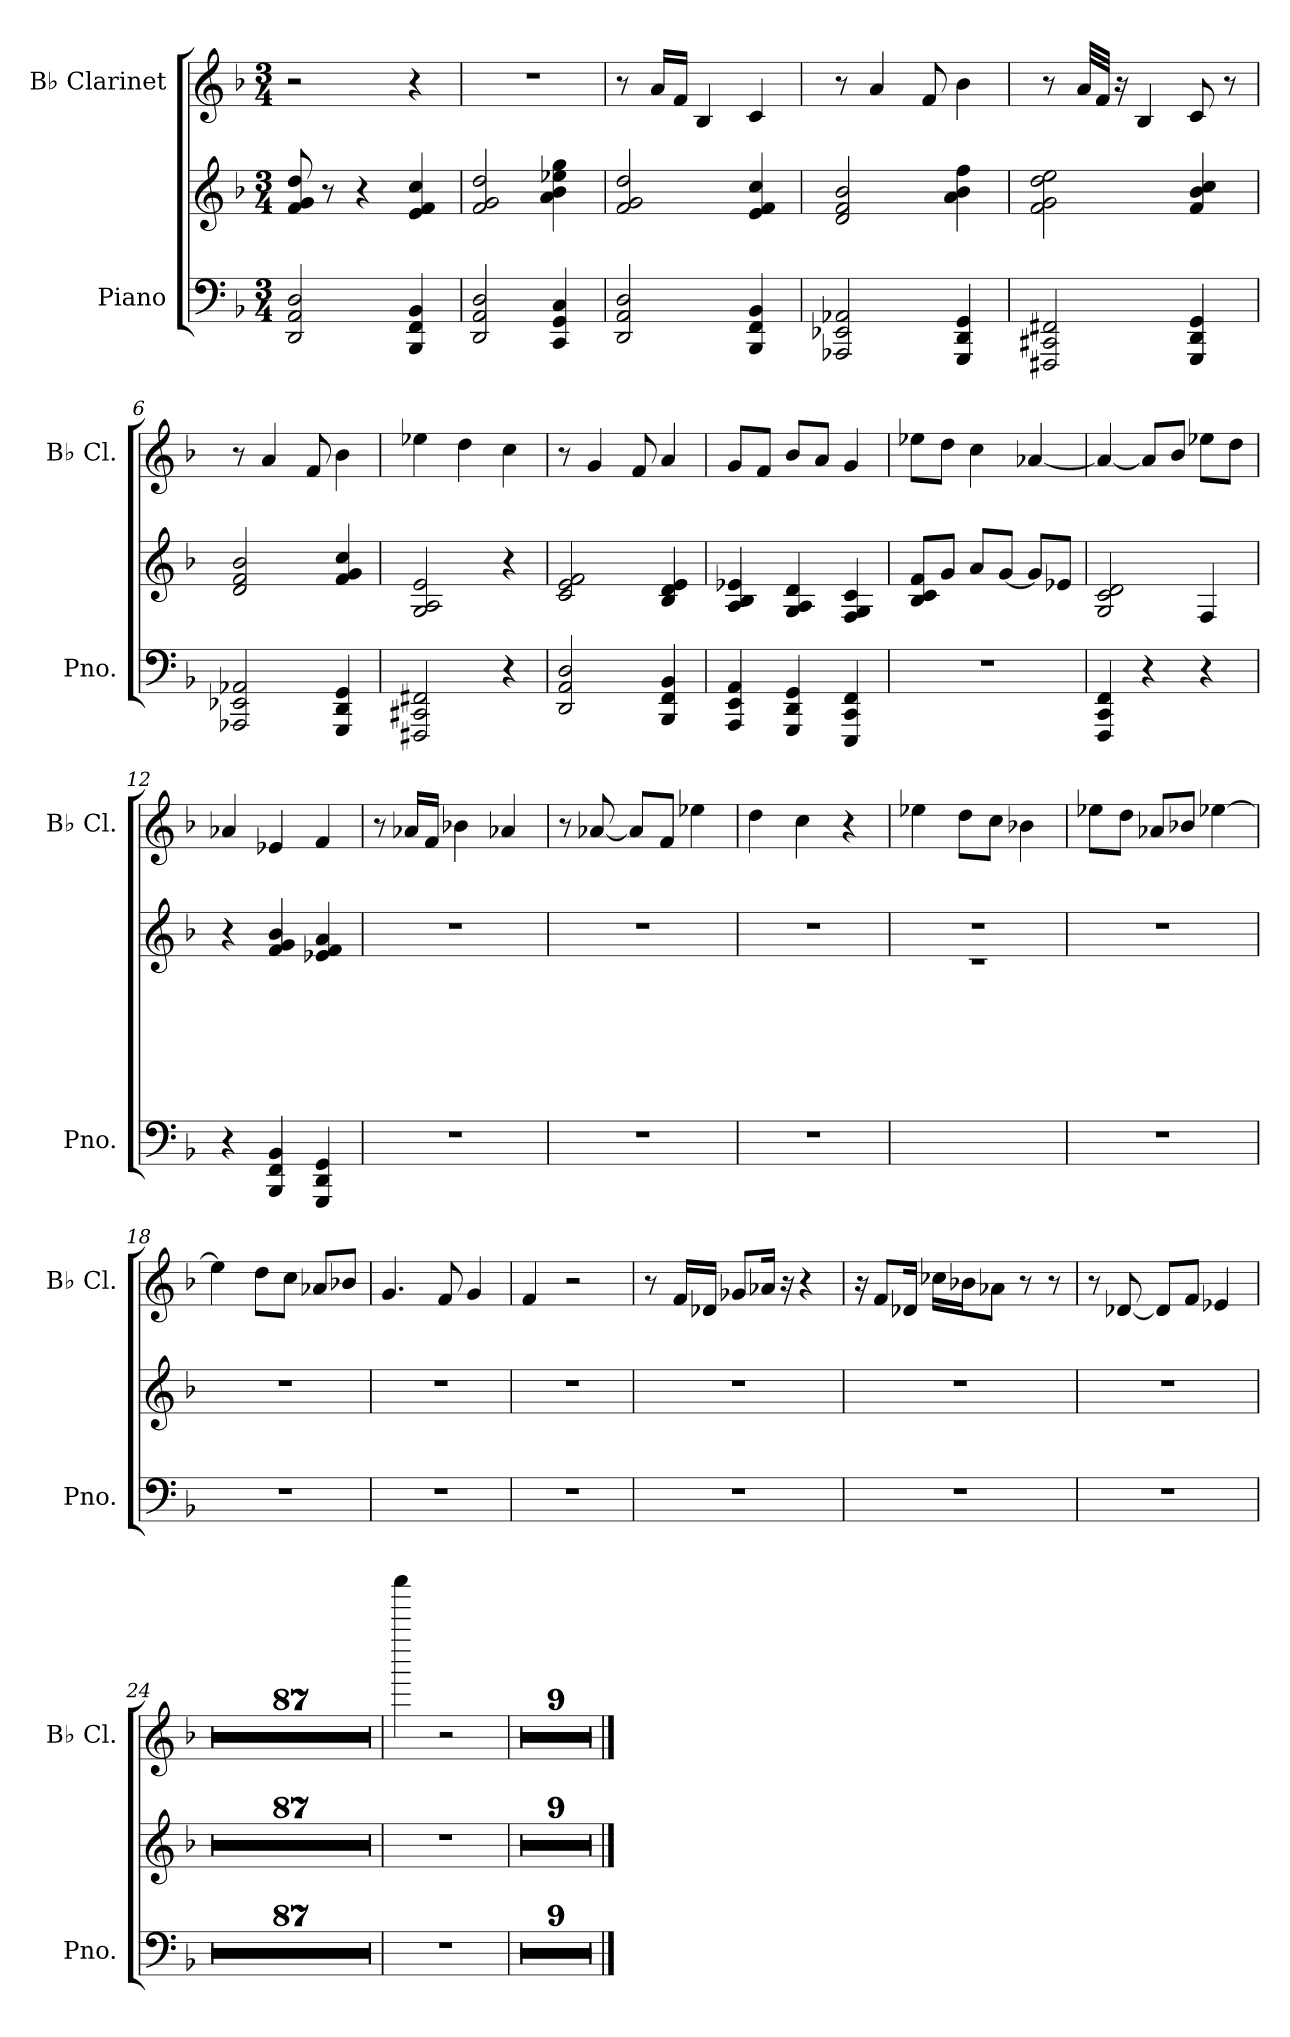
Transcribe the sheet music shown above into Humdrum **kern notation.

**kern	**kern	**kern
*part2	*part2	*part1
*staff3	*staff2	*staff1
*I"Piano	*	*I"B♭ Clarinet
*I'Pno.	*	*I'B♭ Cl.
*clefF4	*clefG2	*clefG2
*	*	*ITrd1c2
*k[b-]	*k[b-]	*k[b-e-a-]
*F:	*F:	*E-:
*M3/4	*M3/4	*M3/4
=1	=1	=1
2DD/ 2AA/ 2D/	8f/ 8g/ 8dd/	2r
.	8r	.
.	4r	.
4BBB-/ 4FF/ 4BB-/	4e/ 4f/ 4cc/	4r
=2	=2	=2
2DD/ 2AA/ 2D/	2f/ 2g/ 2dd/	2.r
4CC/ 4GG/ 4C/	4a\ 4b-\ 4ee-X\ 4gg\	.
=3	=3	=3
2DD/ 2AA/ 2D/	2f/ 2g/ 2dd/	8r
.	.	16g/LL
.	.	16e-/JJ
.	.	4A-/
4BBB-/ 4FF/ 4BB-/	4e/ 4f/ 4cc/	4B-/
!!LO:LB:g=z
=4	=4	=4
2AAA-X/ 2EE-X/ 2AA-X/	2d/ 2f/ 2b-/	8r
.	.	4g/
.	.	8e-/
4GGG/ 4DD/ 4GG/	4a\ 4b-\ 4ff\	4a-\
=5	=5	=5
2FFF#X/ 2CC#X/ 2FF#X/	2f\ 2g\ 2dd\ 2ee\	8r
.	.	32g/LLL
.	.	32e-/JJJ
.	.	16r
.	.	4A-/
4GGG/ 4DD/ 4GG/	4f/ 4b-/ 4cc/	8B-/
.	.	8r
=6	=6	=6
2AAA-X/ 2EE-X/ 2AA-X/	2d/ 2f/ 2b-/	8r
.	.	4g/
.	.	8e-/
4GGG/ 4DD/ 4GG/	4f/ 4g/ 4cc/	4a-\
!!LO:LB:g=z
=7	=7	=7
2FFF#X/ 2CC#X/ 2FF#X/	2G/ 2A/ 2e/	4dd-X\
.	.	4cc\
4r	4r	4b-\
=8	=8	=8
2DD/ 2AA/ 2D/	2c/ 2e/ 2f/	8r
.	.	4f/
.	.	8e-/
4BBB-/ 4FF/ 4BB-/	4B-/ 4d/ 4e/	4g/
=9	=9	=9
4AAA/ 4EE/ 4AA/	4A/ 4B-/ 4e-X/	8f/L
.	.	8e-/J
4GGG/ 4DD/ 4GG/	4G/ 4A/ 4d/	8a-/L
.	.	8g/J
4EEE/ 4CC/ 4FF/	4F/ 4G/ 4c/	4f/
!!LO:PB:g=z
=10	=10	=10
2.r	8B-/ 8c/ 8f/L	8dd-X\L
.	8g/J	8cc\J
.	8a/L	4b-\
.	[8g/J	.
.	8g/L]	[4g-X/
.	8e-X/J	.
=11	=11	=11
4FFF/ 4CC/ 4FF/	2G/ 2c/ 2d/	4g-/_
4r	.	8g-/L]
.	.	8a-/J
4r	4F/	8dd-X\L
.	.	8cc\J
=12	=12	=12
4r	4r	4g-X/
4BBB-/ 4FF/ 4BB-/	4f/ 4g/ 4b-/	4d-X/
4GGG/ 4DD/ 4GG/	4e-X/ 4f/ 4a/	4e-/
!!LO:LB:g=z
=13	=13	=13
2.r	2.r	8r
.	.	16g-X/LL
.	.	16e-/JJ
.	.	4a-X\
.	.	4g-X/
=14	=14	=14
2.r	2.r	8r
.	.	[8g-X/
.	.	8g-/L]
.	.	8e-/J
.	.	4dd-X\
=15	=15	=15
2.r	2.r	4cc\
.	.	4b-\
.	.	4r
!!LO:LB:g=z
=16	=16	=16
2.rccccc	2.r	4dd-X\
.	.	8cc\L
.	.	8b-\J
.	.	4a-X\
=17	=17	=17
2.r	2.r	8dd-X\L
.	.	8cc\J
.	.	8g-X/L
.	.	8a-X/J
.	.	[4dd-X\
=18	=18	=18
2.r	2.r	4dd-\]
.	.	8cc\L
.	.	8b-\J
.	.	8g-X/L
.	.	8a-X/J
!!LO:LB:g=z
=19	=19	=19
2.r	2.r	4.f/
.	.	8e-/
.	.	4f/
=20	=20	=20
2.r	2.r	4e-/
.	.	2r
=21	=21	=21
2.r	2.r	8r
.	.	16e-/LL
.	.	16c-X/JJ
.	.	8f-X/L
.	.	16g-X/Jk
.	.	16r
.	.	4r
!!LO:PB:g=z
=22	=22	=22
2.r	2.r	16r
.	.	8e-/L
.	.	16c-X/Jk
.	.	16b--X\LL
.	.	16a-X\J
.	.	8g-X\J
.	.	8r
.	.	8r
=23	=23	=23
2.r	2.r	8r
.	.	[8c-X/
.	.	8c-/L]
.	.	8e-/J
.	.	4d-X/
=24	=24	=24
2.r	2.r	2.r
=25	=25	=25
2.r	2.r	2.r
!!LO:LB:g=z
=26	=26	=26
2.r	2.r	2.r
=27	=27	=27
2.r	2.r	2.r
=28	=28	=28
2.r	2.r	2.r
=29	=29	=29
2.r	2.r	2.r
=30	=30	=30
2.r	2.r	2.r
=31	=31	=31
2.r	2.r	2.r
=32	=32	=32
2.r	2.r	2.r
=33	=33	=33
2.r	2.r	2.r
=34	=34	=34
2.r	2.r	2.r
=35	=35	=35
2.r	2.r	2.r
!!LO:LB:g=z
=36	=36	=36
2.r	2.r	2.r
=37	=37	=37
2.r	2.r	2.r
=38	=38	=38
2.r	2.r	2.r
=39	=39	=39
2.r	2.r	2.r
=40	=40	=40
2.r	2.r	2.r
=41	=41	=41
2.r	2.r	2.r
=42	=42	=42
2.r	2.r	2.r
=43	=43	=43
2.r	2.r	2.r
=44	=44	=44
2.r	2.r	2.r
=45	=45	=45
2.r	2.r	2.r
!!LO:LB:g=z
=46	=46	=46
2.r	2.r	2.r
=47	=47	=47
2.r	2.r	2.r
=48	=48	=48
2.r	2.r	2.r
=49	=49	=49
2.r	2.r	2.r
=50	=50	=50
2.r	2.r	2.r
=51	=51	=51
2.r	2.r	2.r
=52	=52	=52
2.r	2.r	2.r
=53	=53	=53
2.r	2.r	2.r
=54	=54	=54
2.r	2.r	2.r
=55	=55	=55
2.r	2.r	2.r
!!LO:PB:g=z
=56	=56	=56
2.r	2.r	2.r
=57	=57	=57
2.r	2.r	2.r
=58	=58	=58
2.r	2.r	2.r
=59	=59	=59
2.r	2.r	2.r
=60	=60	=60
2.r	2.r	2.r
=61	=61	=61
2.r	2.r	2.r
=62	=62	=62
2.r	2.r	2.r
=63	=63	=63
2.r	2.r	2.r
=64	=64	=64
2.r	2.r	2.r
=65	=65	=65
2.r	2.r	2.r
!!LO:LB:g=z
=66	=66	=66
2.r	2.r	2.r
=67	=67	=67
2.r	2.r	2.r
=68	=68	=68
2.r	2.r	2.r
=69	=69	=69
2.r	2.r	2.r
=70	=70	=70
2.r	2.r	2.r
=71	=71	=71
2.r	2.r	2.r
=72	=72	=72
2.r	2.r	2.r
=73	=73	=73
2.r	2.r	2.r
=74	=74	=74
2.r	2.r	2.r
=75	=75	=75
2.r	2.r	2.r
!!LO:LB:g=z
=76	=76	=76
2.r	2.r	2.r
=77	=77	=77
2.r	2.r	2.r
=78	=78	=78
2.r	2.r	2.r
=79	=79	=79
2.r	2.r	2.r
=80	=80	=80
2.r	2.r	2.r
=81	=81	=81
2.r	2.r	2.r
=82	=82	=82
2.r	2.r	2.r
=83	=83	=83
2.r	2.r	2.r
=84	=84	=84
2.r	2.r	2.r
=85	=85	=85
2.r	2.r	2.r
!!LO:LB:g=z
=86	=86	=86
2.r	2.r	2.r
=87	=87	=87
2.r	2.r	2.r
=88	=88	=88
2.r	2.r	2.r
=89	=89	=89
2.r	2.r	2.r
=90	=90	=90
2.r	2.r	2.r
=91	=91	=91
2.r	2.r	2.r
=92	=92	=92
2.r	2.r	2.r
=93	=93	=93
2.r	2.r	2.r
=94	=94	=94
2.r	2.r	2.r
=95	=95	=95
2.r	2.r	2.r
!!LO:PB:g=z
=96	=96	=96
2.r	2.r	2.r
=97	=97	=97
2.r	2.r	2.r
=98	=98	=98
2.r	2.r	2.r
=99	=99	=99
2.r	2.r	2.r
=100	=100	=100
2.r	2.r	2.r
=101	=101	=101
2.r	2.r	2.r
=102	=102	=102
2.r	2.r	2.r
=103	=103	=103
2.r	2.r	2.r
=104	=104	=104
2.r	2.r	2.r
=105	=105	=105
2.r	2.r	2.r
!!LO:LB:g=z
=106	=106	=106
2.r	2.r	2.r
=107	=107	=107
2.r	2.r	2.r
=108	=108	=108
2.r	2.r	2.r
=109	=109	=109
2.r	2.r	2.r
=110	=110	=110
2.r	2.r	2.r
=111	=111	=111
2.r	2.r	4bbbbb-\
.	.	2r
=112	=112	=112
2.r	2.r	2.r
=113	=113	=113
2.r	2.r	2.r
=114	=114	=114
2.r	2.r	2.r
=115	=115	=115
2.r	2.r	2.r
!!LO:LB:g=z
=116	=116	=116
2.r	2.r	2.r
=117	=117	=117
2.r	2.r	2.r
=118	=118	=118
2.r	2.r	2.r
=119	=119	=119
2.r	2.r	2.r
=120	=120	=120
2.r	2.r	2.r
==	==	==
*-	*-	*-
